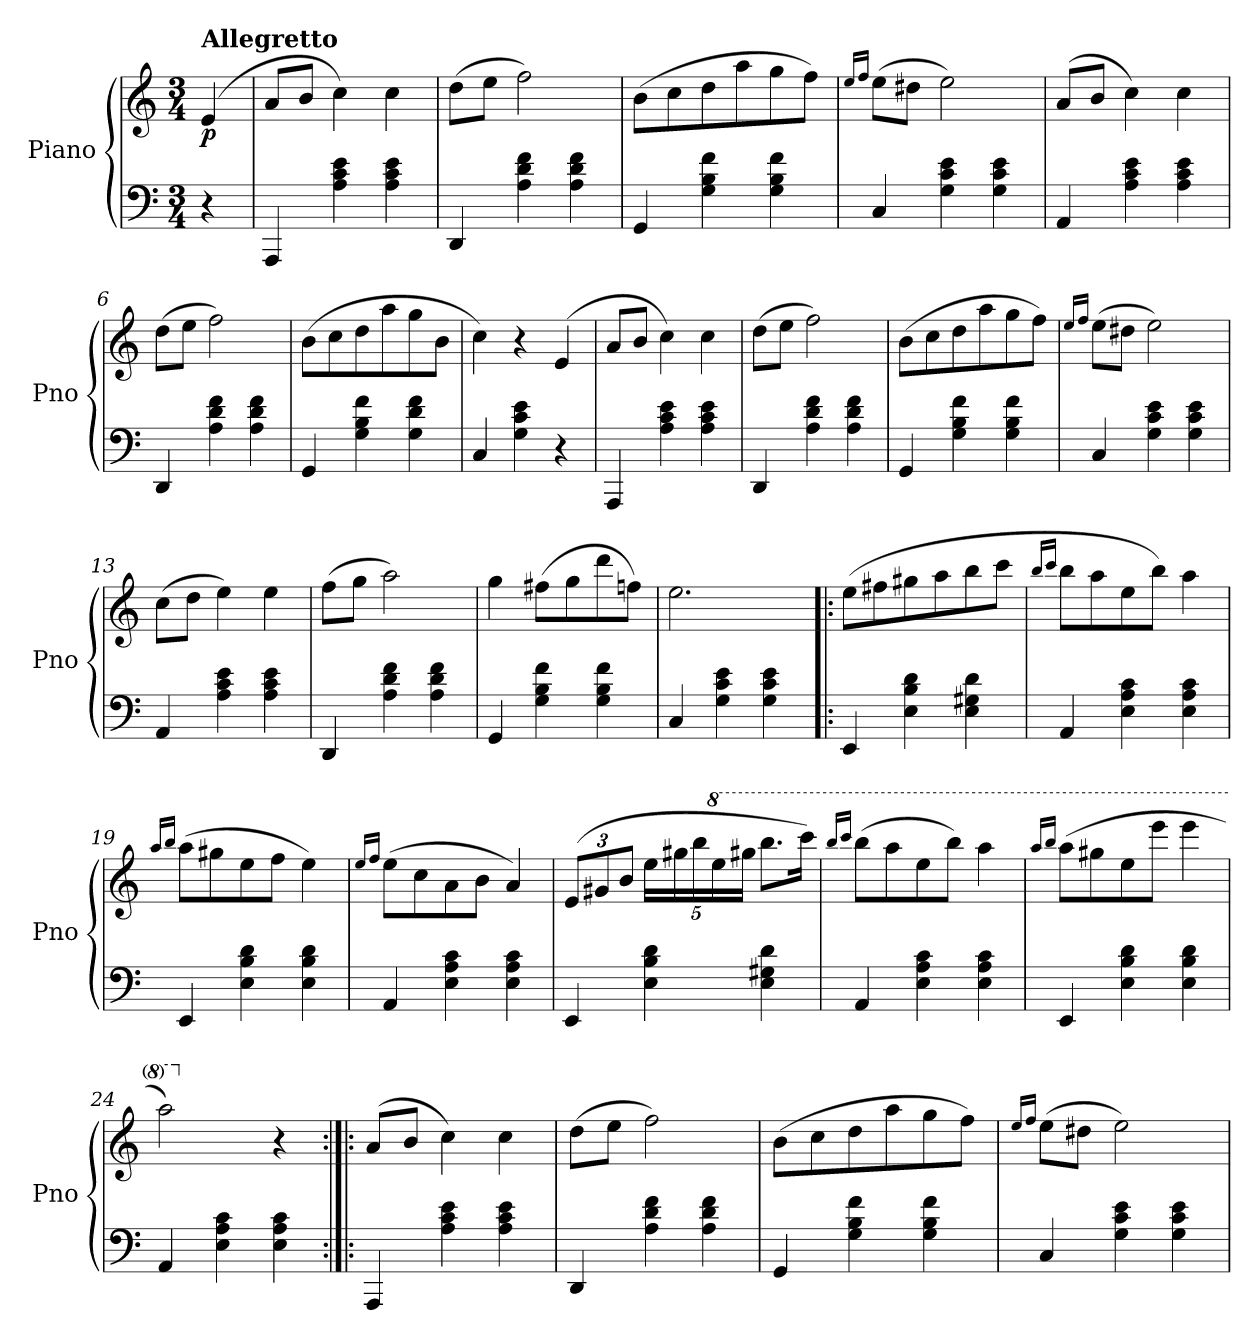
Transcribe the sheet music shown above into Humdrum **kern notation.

**kern	**kern	**dynam
*part1	*part1	*part1
*staff2	*staff1	*staff1/2
*I"Piano	*	*
*I'Pno	*	*
*clefF4	*clefG2	*
*k[]	*k[]	*
*M3/4	*M3/4	*
=	=	=
!	!LO:TX:a:B:t=Allegretto	!
!	!	!LO:DY:b
4r	(>4e/	p
=1	=1	=1
4AAA/	8a/L	.
.	8b/J	.
4A\ 4c\ 4e\	4cc\)	.
4A\ 4c\ 4e\	4cc\	.
=2	=2	=2
4DD/	(>8dd\L	.
.	8ee\J	.
4A\ 4d\ 4f\	2ff\)	.
4A\ 4d\ 4f\	.	.
=3	=3	=3
4GG/	(>8b\L	.
.	8cc\	.
4G\ 4B\ 4f\	8dd\	.
.	8aa\	.
4G\ 4B\ 4f\	8gg\	.
.	8ff\J)	.
=4	=4	=4
.	16qee/LL	.
.	16qff/JJ	.
4C/	(>8ee\L	.
.	8dd#X\J	.
4G\ 4c\ 4e\	2ee\)	.
4G\ 4c\ 4e\	.	.
!!LO:LB:g=z
=5	=5	=5
4AA/	(<8a/L	.
.	8b/J	.
4A\ 4c\ 4e\	4cc\)	.
4A\ 4c\ 4e\	4cc\	.
=6	=6	=6
4DD/	(>8dd\L	.
.	8ee\J	.
4A\ 4d\ 4f\	2ff\)	.
4A\ 4d\ 4f\	.	.
=7	=7	=7
4GG/	(>8b\L	.
.	8cc\	.
4G\ 4B\ 4f\	8dd\	.
.	8aa\	.
4G\ 4d\ 4f\	8gg\	.
.	8b\J	.
=8	=8	=8
4C/	4cc\)	.
4G\ 4c\ 4e\	4r	.
4r	(>4e/	.
=9	=9	=9
4AAA/	8a/L	.
.	8b/J	.
4A\ 4c\ 4e\	4cc\)	.
4A\ 4c\ 4e\	4cc\	.
!!LO:LB:g=z
=10	=10	=10
4DD/	(>8dd\L	.
.	8ee\J	.
4A\ 4d\ 4f\	2ff\)	.
4A\ 4d\ 4f\	.	.
=11	=11	=11
4GG/	(>8b\L	.
.	8cc\	.
4G\ 4B\ 4f\	8dd\	.
.	8aa\	.
4G\ 4B\ 4f\	8gg\	.
.	8ff\J)	.
=12	=12	=12
.	16qee/LL	.
.	16qff/JJ	.
4C/	(>8ee\L	.
.	8dd#X\J	.
4G\ 4c\ 4e\	2ee\)	.
4G\ 4c\ 4e\	.	.
=13	=13	=13
4AA/	(>8cc\L	.
.	8dd\J	.
4A\ 4c\ 4e\	4ee\)	.
4A\ 4c\ 4e\	4ee\	.
=14	=14	=14
4DD/	(>8ff\L	.
.	8gg\J	.
4A\ 4d\ 4f\	2aa\)	.
4A\ 4d\ 4f\	.	.
!!LO:LB:g=z
=15	=15	=15
4GG/	4gg\	.
4G\ 4B\ 4f\	(>8ff#X\L	.
.	8gg\	.
4G\ 4B\ 4f\	8ddd\	.
.	8ffn\J)	.
=16	=16	=16
4C/	2.ee\	.
4G\ 4c\ 4e\	.	.
4G\ 4c\ 4e\	.	.
=17!|:	=17!|:	=17!|:
4EE/	(>8ee\L	.
.	8ff#X\	.
4E\ 4B\ 4d\	8gg#X\	.
.	8aa\	.
4E\ 4G#X\ 4d\	8bb\	.
.	8ccc\J	.
=18	=18	=18
.	16qbb/LL	.
.	16qccc/JJ	.
4AA/	8bb\L	.
.	8aa\	.
4E\ 4A\ 4c\	8ee\	.
.	8bb\J)	.
4E\ 4A\ 4c\	4aa\	.
=19	=19	=19
.	16qaa/LL	.
.	16qbb/JJ	.
4EE/	(>8aa\L	.
.	8gg#X\	.
4E\ 4B\ 4d\	8ee\	.
.	8ff\J	.
4E\ 4B\ 4d\	4ee\)	.
!!LO:LB:g=z
=20	=20	=20
.	16qee/LL	.
.	16qff/JJ	.
4AA/	(>8ee\L	.
.	8cc\	.
4E\ 4A\ 4c\	8a\	.
.	8b\J	.
4E\ 4A\ 4c\	4a/)	.
=21	=21	=21
*	*Xbrackettup	*
4EE/	(>12e/L	.
.	12g#X/	.
.	12b/J	.
4E\ 4B\ 4d\	20ee\LL	.
.	20gg#X\	.
.	20bb\	.
*	*8va	*
.	20eee\	.
.	20ggg#X\JJ	.
4E\ 4G#X\ 4d\	8.bbb\L	.
.	16cccc\Jk)	.
=22	=22	=22
.	16qbbb/LL	.
.	16qcccc/JJ	.
4AA/	(>8bbb\L	.
.	8aaa\	.
4E\ 4A\ 4c\	8eee\	.
.	8bbb\J)	.
4E\ 4A\ 4c\	4aaa\	.
=23	=23	=23
.	16qaaa/LL	.
.	16qbbb/JJ	.
4EE/	(>8aaa\L	.
.	8ggg#X\	.
4E\ 4B\ 4d\	8eee\	.
.	8eeee\J	.
4E\ 4B\ 4d\	4eeee\	.
=24	=24	=24
4AA/	2aaa\)	.
4E\ 4A\ 4c\	.	.
*	*X8va	*
4E\ 4A\ 4c\	4r	.
!!LO:PB:g=z
=25:|!|:	=25:|!|:	=25:|!|:
4AAA/	(<8a/L	.
.	8b/J	.
4A\ 4c\ 4e\	4cc\)	.
4A\ 4c\ 4e\	4cc\	.
=26	=26	=26
4DD/	(>8dd\L	.
.	8ee\J	.
4A\ 4d\ 4f\	2ff\)	.
4A\ 4d\ 4f\	.	.
=27	=27	=27
4GG/	(>8b\L	.
.	8cc\	.
4G\ 4B\ 4f\	8dd\	.
.	8aa\	.
4G\ 4B\ 4f\	8gg\	.
.	8ff\J)	.
=28	=28	=28
.	16qee/LL	.
.	16qff/JJ	.
4C/	(>8ee\L	.
.	8dd#X\J	.
4G\ 4c\ 4e\	2ee\)	.
4G\ 4c\ 4e\	.	.
=	=	=
*-	*-	*-
